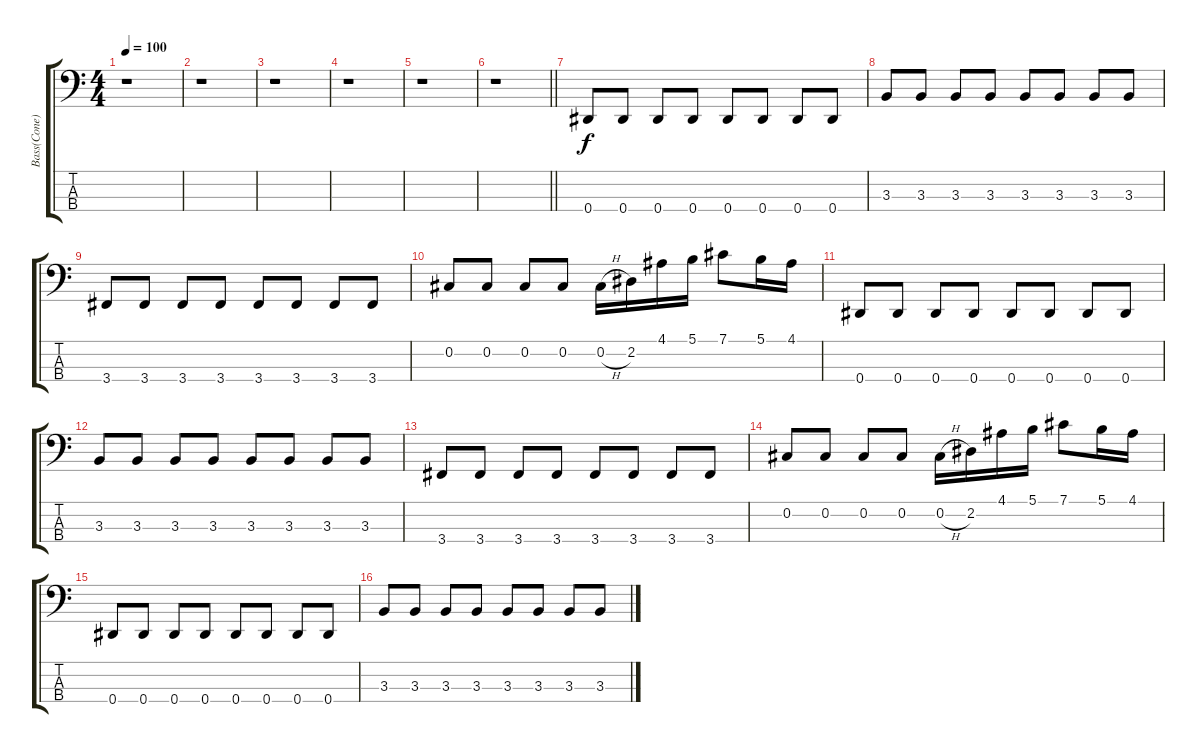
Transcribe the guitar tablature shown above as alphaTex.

\track ("Bass(Cone)" "Bass(Cone)") {instrument electricbassfinger}
\staff {score tabs}
\tuning (Gb2 Db2 Ab1 Eb1) {hide}
\ts (4 4)
\tempo 100
\clef f4
\ks c
r.1{dy f} |
r.1 |
r.1 |
r.1 |
r.1 |
\barLineRight lightlight
r.1 |
0.4.8{volume 9} 0.4.8 0.4.8 0.4.8 0.4.8 0.4.8 0.4.8 0.4.8 |
3.3.8 3.3.8 3.3.8 3.3.8 3.3.8 3.3.8 3.3.8 3.3.8 |
3.4.8 3.4.8 3.4.8 3.4.8 3.4.8 3.4.8 3.4.8 3.4.8 |
0.2.8 0.2.8 0.2.8 0.2.8 0.2{h}.16{volume 16} 2.2.16 4.1.16 5.1.16 7.1.8 5.1.16 4.1.16 |
0.4.8{volume 13} 0.4.8 0.4.8 0.4.8 0.4.8 0.4.8 0.4.8 0.4.8 |
3.3.8 3.3.8 3.3.8 3.3.8 3.3.8 3.3.8 3.3.8 3.3.8 |
3.4.8 3.4.8 3.4.8 3.4.8 3.4.8 3.4.8 3.4.8 3.4.8 |
0.2.8 0.2.8 0.2.8 0.2.8 0.2{h}.16{volume 9 balance 6} 2.2.16 4.1.16 5.1.16 7.1.8 5.1.16 4.1.16 |
0.4.8{volume 12 balance 8} 0.4.8 0.4.8 0.4.8 0.4.8 0.4.8 0.4.8 0.4.8 |
3.3.8 3.3.8 3.3.8 3.3.8 3.3.8 3.3.8 3.3.8 3.3.8
